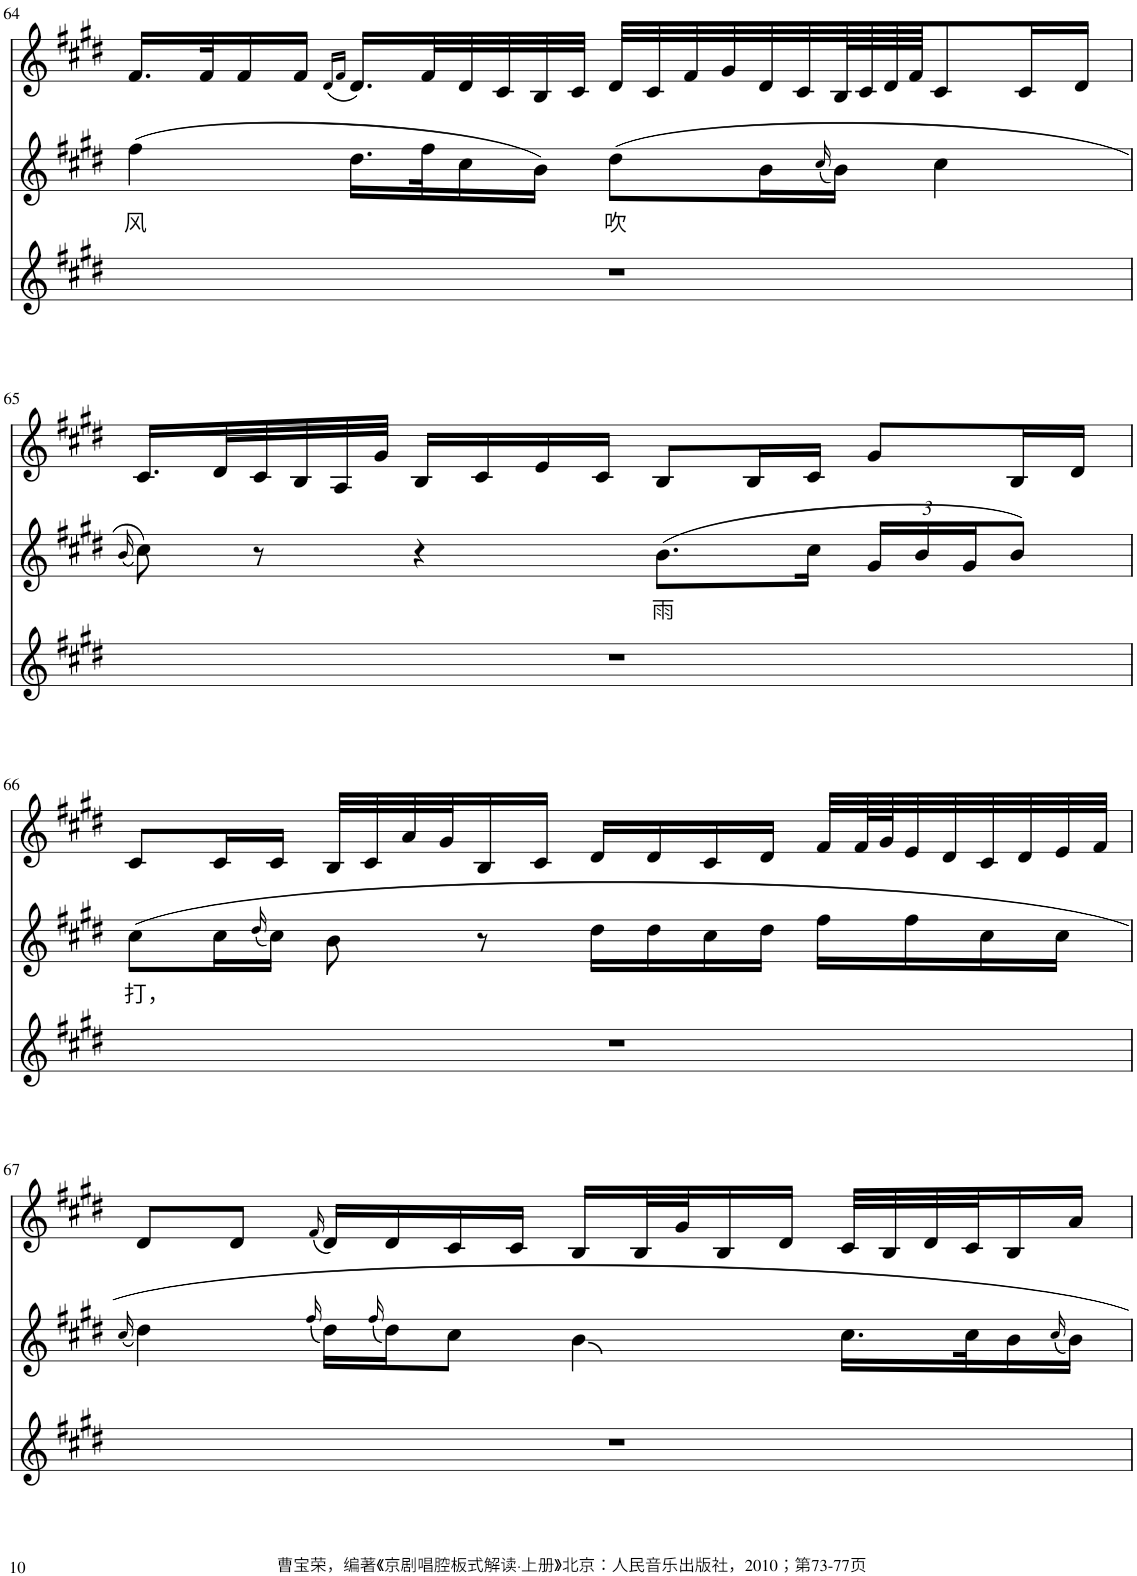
**kern	**kern	**text	**kern
*part3	*part2	*part2	*part1
*staff3	*staff2	*staff2	*staff1
*I"Piano	*I"Piano	*	*I"Piano
*I'Pno	*I'Pno	*	*I'Pno
!!LO:PB:g=z
*clefG2	*clefG2	*	*clefG2
*k[f#c#g#d#]	*k[f#c#g#d#]	*	*k[f#c#g#d#]
*M4/4	*M4/4	*	*M4/4
=64	=64	=64	=64
!	!	!LO:LY:b	!
1r	(4ff#\	风	16.f#/LL
.	.	.	32f#/K
.	.	.	16f#/
.	.	.	16f#/JJ
.	.	.	(16qd#/LL
.	.	.	16qf#/JJ
.	16.dd#\LL	.	16.d#/LL)
.	32ff#\K	.	32f#/L
.	16cc#\	.	32d#/
.	.	.	32c#/
.	16b\JJ)	.	32B/
.	.	.	32c#/JJJ
!	!	!LO:LY:b	!
.	(8dd#\L	吹	32d#/LLL
.	.	.	32c#/
.	.	.	32f#/
.	.	.	32g#/
.	16b\L	.	32d#/
.	.	.	32c#/
.	(16qcc#/	.	.
.	16b\JJ)	.	64B/L
.	.	.	64c#/
.	.	.	64d#/
.	.	.	64f#/JJJ
.	4cc#\	.	8c#/
.	.	.	16c#/L
.	.	.	16d#/JJ
!!LO:LB:g=z
=65	=65	=65	=65
.	(16qb/	.	.
1r	8cc#\))	.	16.c#/LL
.	.	.	32d#/L
.	8r	.	32c#/
.	.	.	32B/
.	.	.	32A/
.	.	.	32g#/JJJ
.	4r	.	16B/LL
.	.	.	16c#/
.	.	.	16e/
.	.	.	16c#/JJ
!	!	!LO:LY:b	!
.	(8.b\L	雨	8B/L
.	.	.	16B/L
.	16cc#\Jk	.	16c#/JJ
*	*Xbrackettup	*	*
.	24g#/LL	.	8g#/L
.	24b/	.	.
.	24g#/J	.	.
.	8b/J)	.	16B/L
.	.	.	16d#/JJ
!!LO:LB:g=z
=66	=66	=66	=66
!	!	!LO:LY:b	!
1r	8cc#\L	打，	8c#/L
.	16cc#\L	.	16c#/L
.	(16qdd#/	.	.
.	16cc#\JJ)	.	16c#/JJ
.	8b\	.	32B/LLL
.	.	.	32c#/
.	.	.	32a/
.	.	.	32g#/J
.	8r	.	16B/
.	.	.	16c#/JJ
.	16dd#\LL	.	16d#/LL
.	16dd#\	.	16d#/
.	16cc#\	.	16c#/
.	16dd#\JJ	.	16d#/JJ
.	16ff#\LL	.	32f#/LLL
.	.	.	64f#/L
.	.	.	64g#/J
.	16ff#\	.	32e/
.	.	.	32d#/
.	16cc#\	.	32c#/
.	.	.	32d#/
.	16cc#\JJ	.	32e/
.	.	.	32f#/JJJ
!!LO:LB:g=z
=67	=67	=67	=67
.	(16qcc#/	.	.
1r	4dd#\)	.	8d#/L
.	.	.	8d#/J
.	(16qff#/	.	(16qf#/
.	16dd#\LL)	.	16d#/LL)
.	(16qff#/	.	.
.	16dd#\J)	.	16d#/
.	8cc#\J	.	16c#/
.	.	.	16c#/JJ
.	4b\	.	16B/LL
.	.	.	32B/L
.	.	.	32g#/J
.	.	.	16B/
.	.	.	16d#/JJ
.	16.cc#\LL	.	32c#/LLL
.	.	.	32B/
.	.	.	32d#/
.	32cc#\K	.	32c#/J
.	16b\	.	16B/
.	(16qcc#/	.	.
.	16b\JJ)	.	16a/JJ
=	=	=	=
*-	*-	*-	*-
